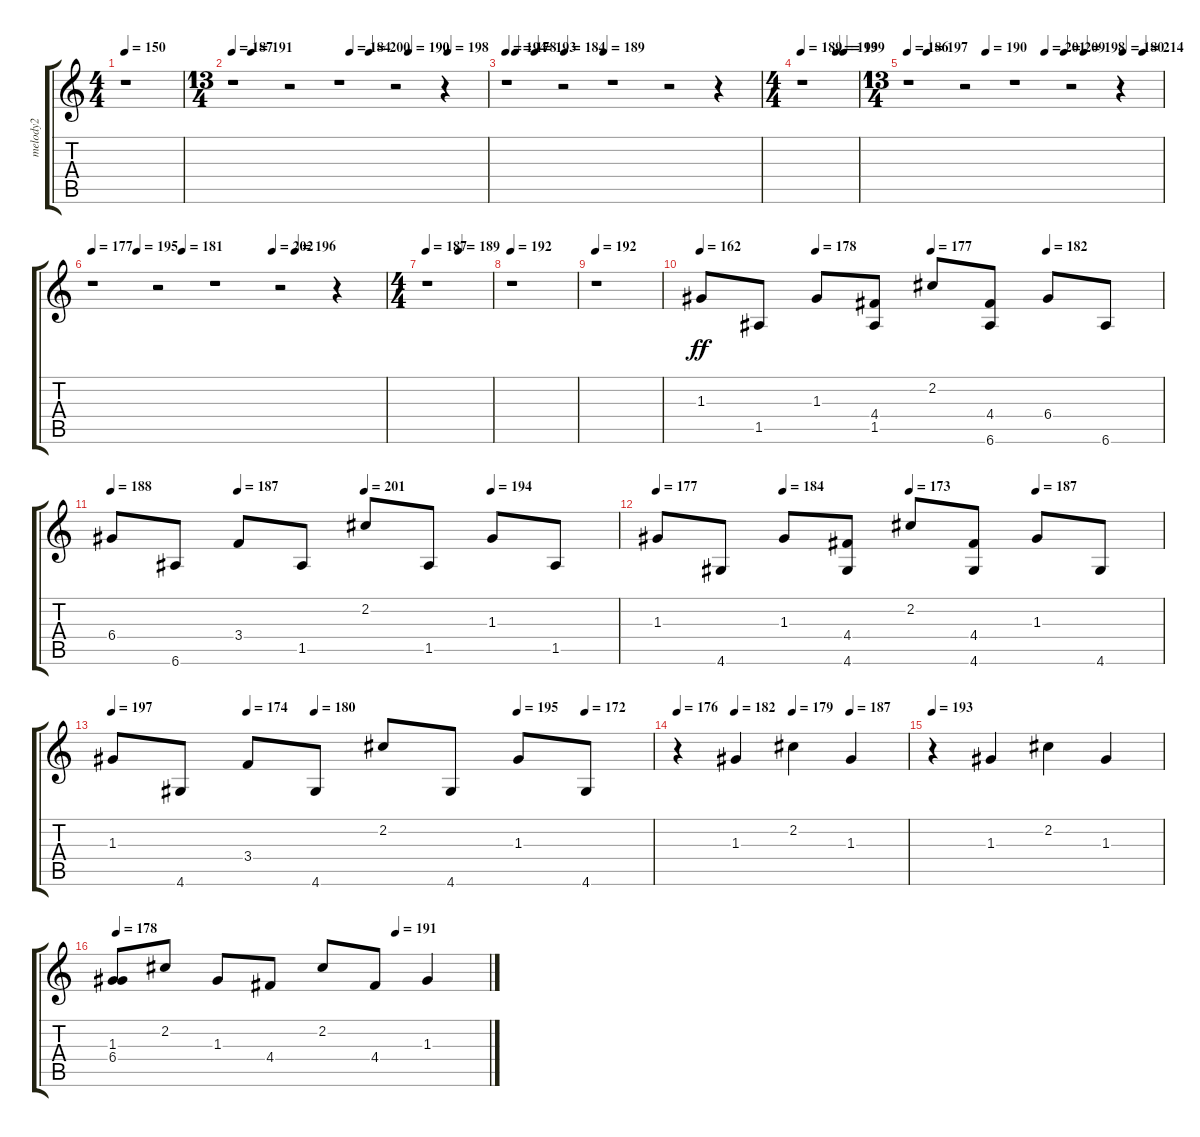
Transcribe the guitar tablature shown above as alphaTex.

\track ("melody2" "melody2") {instrument electricguitarclean}
\staff {score tabs}
\tuning (E4 B3 G3 D3 A2 E2) {hide}
\ts (4 4)
\tempo 150
\clef g2
\ks c
r.1{dy ff} |
\ts (13 4)
\tempo 187
\tempo (191 0.07692307692307693)
\tempo (184 0.46153846153846156)
\tempo (200 0.5384615384615384)
\tempo (190 0.6923076923076923)
\tempo (198 0.8461538461538461)
r.1 r.2 r.1 r.2 r.4 |
\tempo 194
\tempo (178 0.038461538461538464)
\tempo (193 0.11538461538461539)
\tempo (184 0.23076923076923078)
\tempo (189 0.38461538461538464)
r.1 r.2 r.1 r.2 r.4 |
\ts (4 4)
\tempo 189
\tempo (193 0.625)
\tempo (199 0.75)
r.1 |
\ts (13 4)
\tempo 186
\tempo (197 0.07692307692307693)
\tempo (190 0.3076923076923077)
\tempo (201 0.5384615384615384)
\tempo (209 0.6153846153846154)
\tempo (198 0.6923076923076923)
\tempo (180 0.8461538461538461)
\tempo (214 0.9230769230769231)
r.1 r.2 r.1 r.2 r.4 |
\tempo 177
\tempo (195 0.15384615384615385)
\tempo (181 0.3076923076923077)
\tempo (202 0.6153846153846154)
\tempo (196 0.6923076923076923)
r.1 r.2 r.1 r.2 r.4 |
\ts (4 4)
\tempo 187
\tempo (189 0.5)
r.1 |
\tempo 192
r.1 |
\tempo 192
r.1 |
\tempo 162
\tempo (178 0.25)
\tempo (177 0.5)
\tempo (182 0.75)
1.3.8 1.5.8 1.3.8 (4.4 1.5).8 2.2.8 (4.4 6.6).8 6.4.8 6.6.8 |
\tempo 188
\tempo (187 0.25)
\tempo (201 0.5)
\tempo (194 0.75)
6.4.8 6.6.8 3.4.8 1.5.8 2.2.8 1.5.8 1.3.8 1.5.8 |
\tempo 177
\tempo (184 0.25)
\tempo (173 0.5)
\tempo (187 0.75)
1.3.8 4.6.8 1.3.8 (4.4 4.6).8 2.2.8 (4.4 4.6).8 1.3.8 4.6.8 |
\tempo 197
\tempo (174 0.25)
\tempo (180 0.375)
\tempo (195 0.75)
\tempo (172 0.875)
1.3.8 4.6.8 3.4.8 4.6.8 2.2.8 4.6.8 1.3.8 4.6.8 |
\tempo 176
\tempo (182 0.25)
\tempo (179 0.5)
\tempo (187 0.75)
r.4 1.3.4 2.2.4 1.3.4 |
\tempo 193
r.4 1.3.4 2.2.4 1.3.4 |
\tempo 178
\tempo (191 0.75)
(1.3 6.4).8 2.2.8 1.3.8 4.4.8 2.2.8 4.4.8 1.3.4
